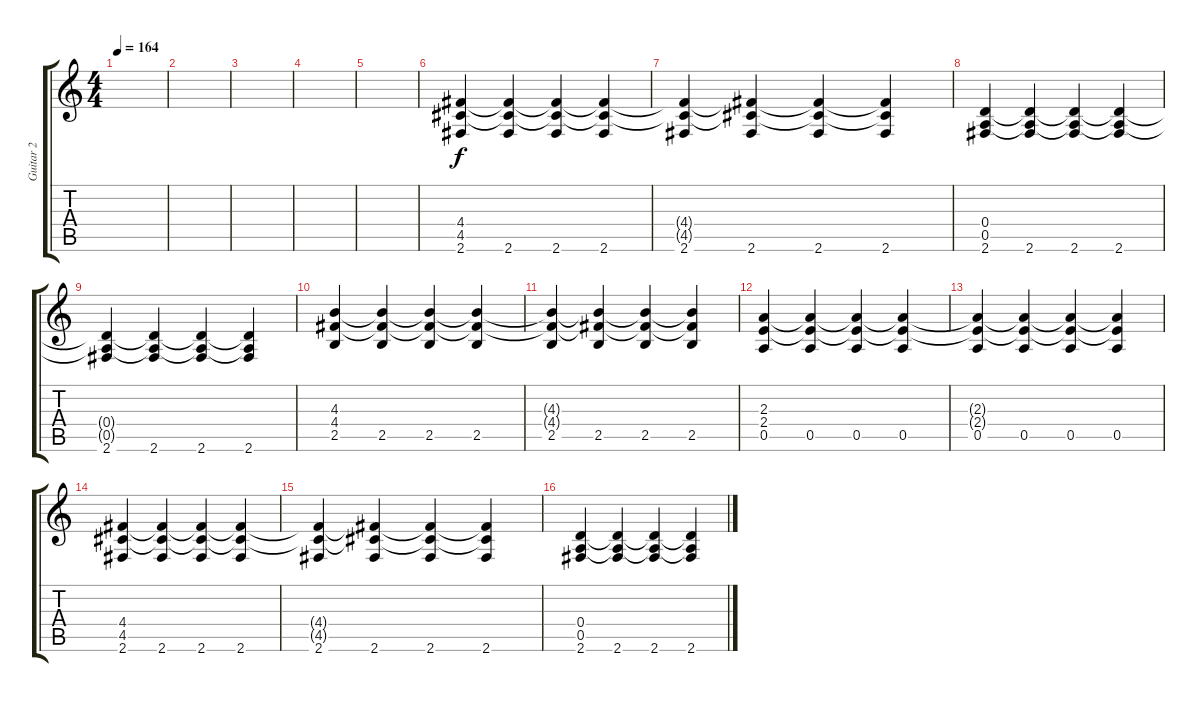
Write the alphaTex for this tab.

\track ("Guitar 2" "Guitar 2") {instrument distortionguitar}
\staff {score tabs}
\tuning (E4 B3 G3 D3 A2 E2) {hide}
\ts (4 4)
\tempo 164
\clef g2
\ks c
|
|
|
|
|
(4.4 4.5 2.6).4 (4.4{t} 4.5{t} 2.6).4 (4.4{t} 4.5{t} 2.6).4 (4.4{t} 4.5{t} 2.6).4 |
(4.4{t} 4.5{t} 2.6).4 (4.4{t} 4.5{t} 2.6).4 (4.4{t} 4.5{t} 2.6).4 (4.4{t} 4.5{t} 2.6).4 |
(0.4 0.5 2.6).4 (0.4{t} 0.5{t} 2.6).4 (0.4{t} 0.5{t} 2.6).4 (0.4{t} 0.5{t} 2.6).4 |
(0.4{t} 0.5{t} 2.6).4 (0.4{t} 0.5{t} 2.6).4 (0.4{t} 0.5{t} 2.6).4 (0.4{t} 0.5{t} 2.6).4 |
(4.3 4.4 2.5).4 (4.3{t} 4.4{t} 2.5).4 (4.3{t} 4.4{t} 2.5).4 (4.3{t} 4.4{t} 2.5).4 |
(4.3{t} 4.4{t} 2.5).4 (4.3{t} 4.4{t} 2.5).4 (4.3{t} 4.4{t} 2.5).4 (4.3{t} 4.4{t} 2.5).4 |
(2.3 2.4 0.5).4 (2.3{t} 2.4{t} 0.5).4 (2.3{t} 2.4{t} 0.5).4 (2.3{t} 2.4{t} 0.5).4 |
(2.3{t} 2.4{t} 0.5).4 (2.3{t} 2.4{t} 0.5).4 (2.3{t} 2.4{t} 0.5).4 (2.3{t} 2.4{t} 0.5).4 |
(4.4 4.5 2.6).4 (4.4{t} 4.5{t} 2.6).4 (4.4{t} 4.5{t} 2.6).4 (4.4{t} 4.5{t} 2.6).4 |
(4.4{t} 4.5{t} 2.6).4 (4.4{t} 4.5{t} 2.6).4 (4.4{t} 4.5{t} 2.6).4 (4.4{t} 4.5{t} 2.6).4 |
(0.4 0.5 2.6).4 (0.4{t} 0.5{t} 2.6).4 (0.4{t} 0.5{t} 2.6).4 (0.4{t} 0.5{t} 2.6).4
